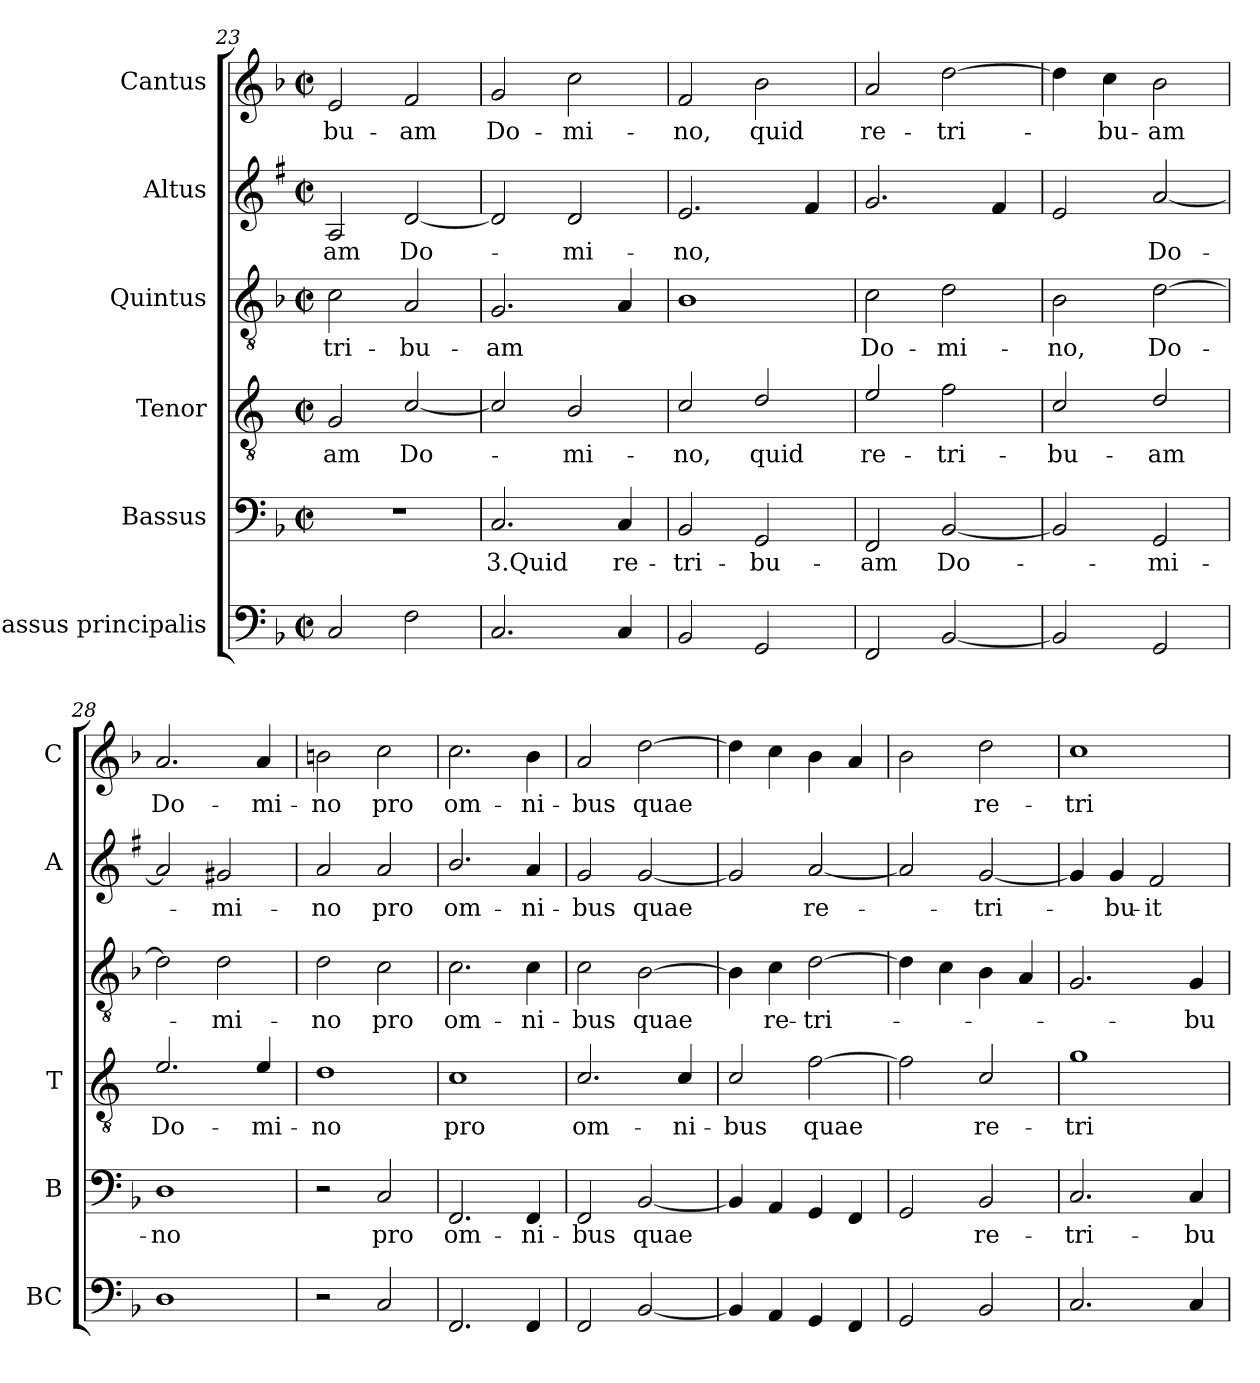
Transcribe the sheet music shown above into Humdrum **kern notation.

**kern	**kern	**text	**kern	**text	**kern	**text	**kern	**text	**kern	**text
*part6	*part5	*part5	*part4	*part4	*part3	*part3	*part2	*part2	*part1	*part1
*staff6	*staff5	*staff5	*staff4	*staff4	*staff3	*staff3	*staff2	*staff2	*staff1	*staff1
*I"Bassus principalis	*I"Bassus	*	*I"Tenor	*	*I"Quintus	*	*I"Altus	*	*I"Cantus	*
*I'BC	*I'B	*	*I'T	*	*	*	*I'A	*	*I'C	*
*clefF4	*clefF4	*	*clefGv2	*	*clefGv2	*	*clefG2	*	*clefG2	*
*	*	*	*ITrd4c7	*	*	*	*ITrd1c2	*	*	*
*k[b-]	*k[b-]	*	*k[b-]	*	*k[b-]	*	*k[b-]	*	*k[b-]	*
*F:	*F:	*	*F:	*	*F:	*	*F:	*	*F:	*
*M2/2	*M2/2	*	*M2/2	*	*M2/2	*	*M2/2	*	*M2/2	*
*met(c|)	*met(c|)	*	*met(c|)	*	*met(c|)	*	*met(c|)	*	*met(c|)	*
=23	=23	=23	=23	=23	=23	=23	=23	=23	=23	=23
!	!	!	!	!LO:LY:b	!	!LO:LY:b	!	!LO:LY:b	!	!LO:LY:b
2C/	1r	.	2C/	-am	2c\	-tri-	2G/	-am	2e/	-bu-
!	!	!	!	!LO:LY:b	!	!LO:LY:b	!	!LO:LY:b	!	!LO:LY:b
2F\	.	.	[2F/	Do-	2A/	-bu-	[2c/	Do-	2f/	-am
=24	=24	=24	=24	=24	=24	=24	=24	=24	=24	=24
!	!	!LO:LY:b	!	!	!	!LO:LY:b	!	!	!	!LO:LY:b
2.C/	2.C/	3.Quid	2F/]	.	2.G/	-am	2c/]	.	2g/	Do-
!	!	!	!	!LO:LY:b	!	!	!	!LO:LY:b	!	!LO:LY:b
.	.	.	2E/	-mi-	.	.	2c/	-mi-	2cc\	-mi-
!	!	!LO:LY:b	!	!	!	!	!	!	!	!
4C/	4C/	re-	.	.	4A/	.	.	.	.	.
!!LO:LB:g=z
=25	=25	=25	=25	=25	=25	=25	=25	=25	=25	=25
!	!	!LO:LY:b	!	!LO:LY:b	!	!	!	!LO:LY:b	!	!LO:LY:b
2BB-/	2BB-/	-tri-	2F/	-no,	1B-	.	2.d/	-no,	2f/	-no,
!	!	!LO:LY:b	!	!LO:LY:b	!	!	!	!	!	!LO:LY:b
2GG/	2GG/	-bu-	2G/	quid	.	.	.	.	2b-\	quid
.	.	.	.	.	.	.	4e/	.	.	.
=26	=26	=26	=26	=26	=26	=26	=26	=26	=26	=26
!	!	!LO:LY:b	!	!LO:LY:b	!	!LO:LY:b	!	!	!	!LO:LY:b
2FF/	2FF/	-am	2A/	re-	2c\	Do-	2.f/	.	2a/	re-
!	!	!LO:LY:b	!	!LO:LY:b	!	!LO:LY:b	!	!	!	!LO:LY:b
[2BB-/	[2BB-/	Do-	2B-\	-tri-	2d\	-mi-	.	.	[2dd\	-tri-
.	.	.	.	.	.	.	4e/	.	.	.
=27	=27	=27	=27	=27	=27	=27	=27	=27	=27	=27
!	!	!	!	!LO:LY:b	!	!LO:LY:b	!	!	!	!
2BB-/]	2BB-/]	.	2F/	-bu-	2B-\	-no,	2d/	.	4dd\]	.
!	!	!	!	!	!	!	!	!	!	!LO:LY:b
.	.	.	.	.	.	.	.	.	4cc\	-bu-
!	!	!LO:LY:b	!	!LO:LY:b	!	!LO:LY:b	!	!LO:LY:b	!	!LO:LY:b
2GG/	2GG/	-mi-	2G/	-am	[2d\	Do-	[2g/	Do-	2b-\	-am
=28	=28	=28	=28	=28	=28	=28	=28	=28	=28	=28
!	!	!LO:LY:b	!	!LO:LY:b	!	!	!	!	!	!LO:LY:b
1D	1D	-no	2.A/	Do-	2d\]	.	2g/]	.	2.a/	Do-
!	!	!	!	!	!	!LO:LY:b	!	!LO:LY:b	!	!
.	.	.	.	.	2d\	-mi-	2f#X/	-mi-	.	.
!	!	!	!	!LO:LY:b	!	!	!	!	!	!LO:LY:b
.	.	.	4A/	-mi-	.	.	.	.	4a/	-mi-
=29	=29	=29	=29	=29	=29	=29	=29	=29	=29	=29
!	!	!	!	!LO:LY:b	!	!LO:LY:b	!	!LO:LY:b	!	!LO:LY:b
2r	2r	.	1G	-no	2d\	-no	2g/	-no	2bn\	-no
!	!	!LO:LY:b	!	!	!	!LO:LY:b	!	!LO:LY:b	!	!LO:LY:b
2C/	2C/	pro	.	.	2c\	pro	2g/	pro	2cc\	pro
=30	=30	=30	=30	=30	=30	=30	=30	=30	=30	=30
!	!	!LO:LY:b	!	!LO:LY:b	!	!LO:LY:b	!	!LO:LY:b	!	!LO:LY:b
2.FF/	2.FF/	om-	1F	pro	2.c\	om-	2.a/	om-	2.cc\	om-
!	!	!LO:LY:b	!	!	!	!LO:LY:b	!	!LO:LY:b	!	!LO:LY:b
4FF/	4FF/	-ni-	.	.	4c\	-ni-	4g/	-ni-	4b-\	-ni-
=31	=31	=31	=31	=31	=31	=31	=31	=31	=31	=31
!	!	!LO:LY:b	!	!LO:LY:b	!	!LO:LY:b	!	!LO:LY:b	!	!LO:LY:b
2FF/	2FF/	-bus	2.F/	om-	2c\	-bus	2f/	-bus	2a/	-bus
!	!	!LO:LY:b	!	!	!	!LO:LY:b	!	!LO:LY:b	!	!LO:LY:b
[2BB-/	[2BB-/	quae	.	.	[2B-\	quae	[2f/	quae	[2dd\	quae
!	!	!	!	!LO:LY:b	!	!	!	!	!	!
.	.	.	4F/	-ni-	.	.	.	.	.	.
=32	=32	=32	=32	=32	=32	=32	=32	=32	=32	=32
!	!	!	!	!LO:LY:b	!	!	!	!	!	!
4BB-/]	4BB-/]	.	2F/	-bus	4B-\]	.	2f/]	.	4dd\]	.
!	!	!	!	!	!	!LO:LY:b	!	!	!	!
4AA/	4AA/	.	.	.	4c\	re-	.	.	4cc\	.
!	!	!	!	!LO:LY:b	!	!LO:LY:b	!	!LO:LY:b	!	!
4GG/	4GG/	.	[2B-\	quae	[2d\	-tri-	[2g/	re-	4b-\	.
4FF/	4FF/	.	.	.	.	.	.	.	4a/	.
=33	=33	=33	=33	=33	=33	=33	=33	=33	=33	=33
2GG/	2GG/	.	2B-\]	.	4d\]	.	2g/]	.	2b-\	.
.	.	.	.	.	4c\	.	.	.	.	.
!	!	!LO:LY:b	!	!LO:LY:b	!	!	!	!LO:LY:b	!	!LO:LY:b
2BB-/	2BB-/	re-	2F/	re-	4B-\	.	[2f/	-tri-	2dd\	re-
.	.	.	.	.	4A/	.	.	.	.	.
!!LO:LB:g=z
=34	=34	=34	=34	=34	=34	=34	=34	=34	=34	=34
!	!	!LO:LY:b	!	!LO:LY:b	!	!	!	!	!	!LO:LY:b
2.C/	2.C/	-tri-	1c	-tri-	2.G/	.	4f/]	.	1cc	-tri-
!	!	!	!	!	!	!	!	!LO:LY:b	!	!
.	.	.	.	.	.	.	4f/	-bu-	.	.
!	!	!	!	!	!	!	!	!LO:LY:b	!	!
.	.	.	.	.	.	.	2e/	-it	.	.
!	!	!LO:LY:b	!	!	!	!LO:LY:b	!	!	!	!
4C/	4C/	-bu-	.	.	4G/	-bu-	.	.	.	.
=	=	=	=	=	=	=	=	=	=	=
*-	*-	*-	*-	*-	*-	*-	*-	*-	*-	*-
